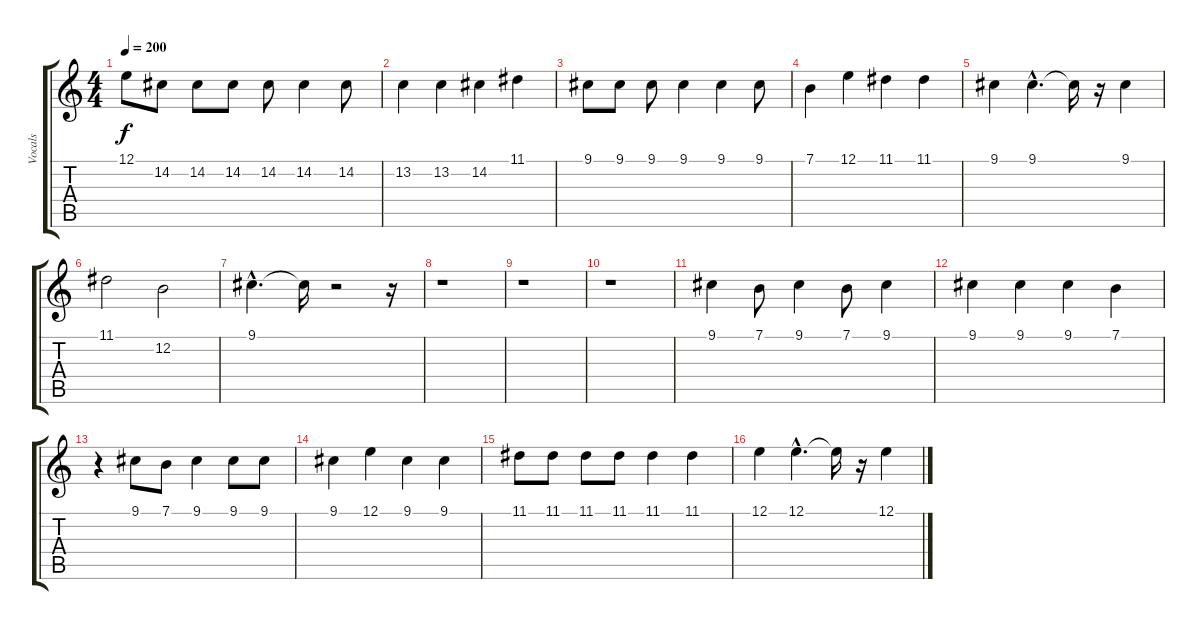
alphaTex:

\track ("Vocals" "Vocals") {instrument voiceoohs}
\staff {score tabs}
\tuning (E4 B3 G3 D3 A2 E2) {hide}
\ts (4 4)
\tempo 200
\clef g2
\ks c
12.1.8{dy f} 14.2.8 14.2.8 14.2.8 14.2.8 14.2.4 14.2.8 |
13.2.4 13.2.4 14.2.4 11.1.4 |
9.1.8 9.1.8 9.1.8 9.1.4 9.1.4 9.1.8 |
7.1.4 12.1.4 11.1.4 11.1.4 |
9.1.4 9.1{hac}.4{d} 9.1{t}.16 r.16 9.1.4 |
11.1.2 12.2.2 |
9.1{hac}.4{d} 9.1{t}.16 r.2 r.16 |
r.1 |
r.1 |
r.1 |
9.1.4 7.1.8 9.1.4 7.1.8 9.1.4 |
9.1.4 9.1.4 9.1.4 7.1.4 |
r.4 9.1.8 7.1.8 9.1.4 9.1.8 9.1.8 |
9.1.4 12.1.4 9.1.4 9.1.4 |
11.1.8 11.1.8 11.1.8 11.1.8 11.1.4 11.1.4 |
12.1.4 12.1{hac}.4{d} 12.1{t}.16 r.16 12.1.4
